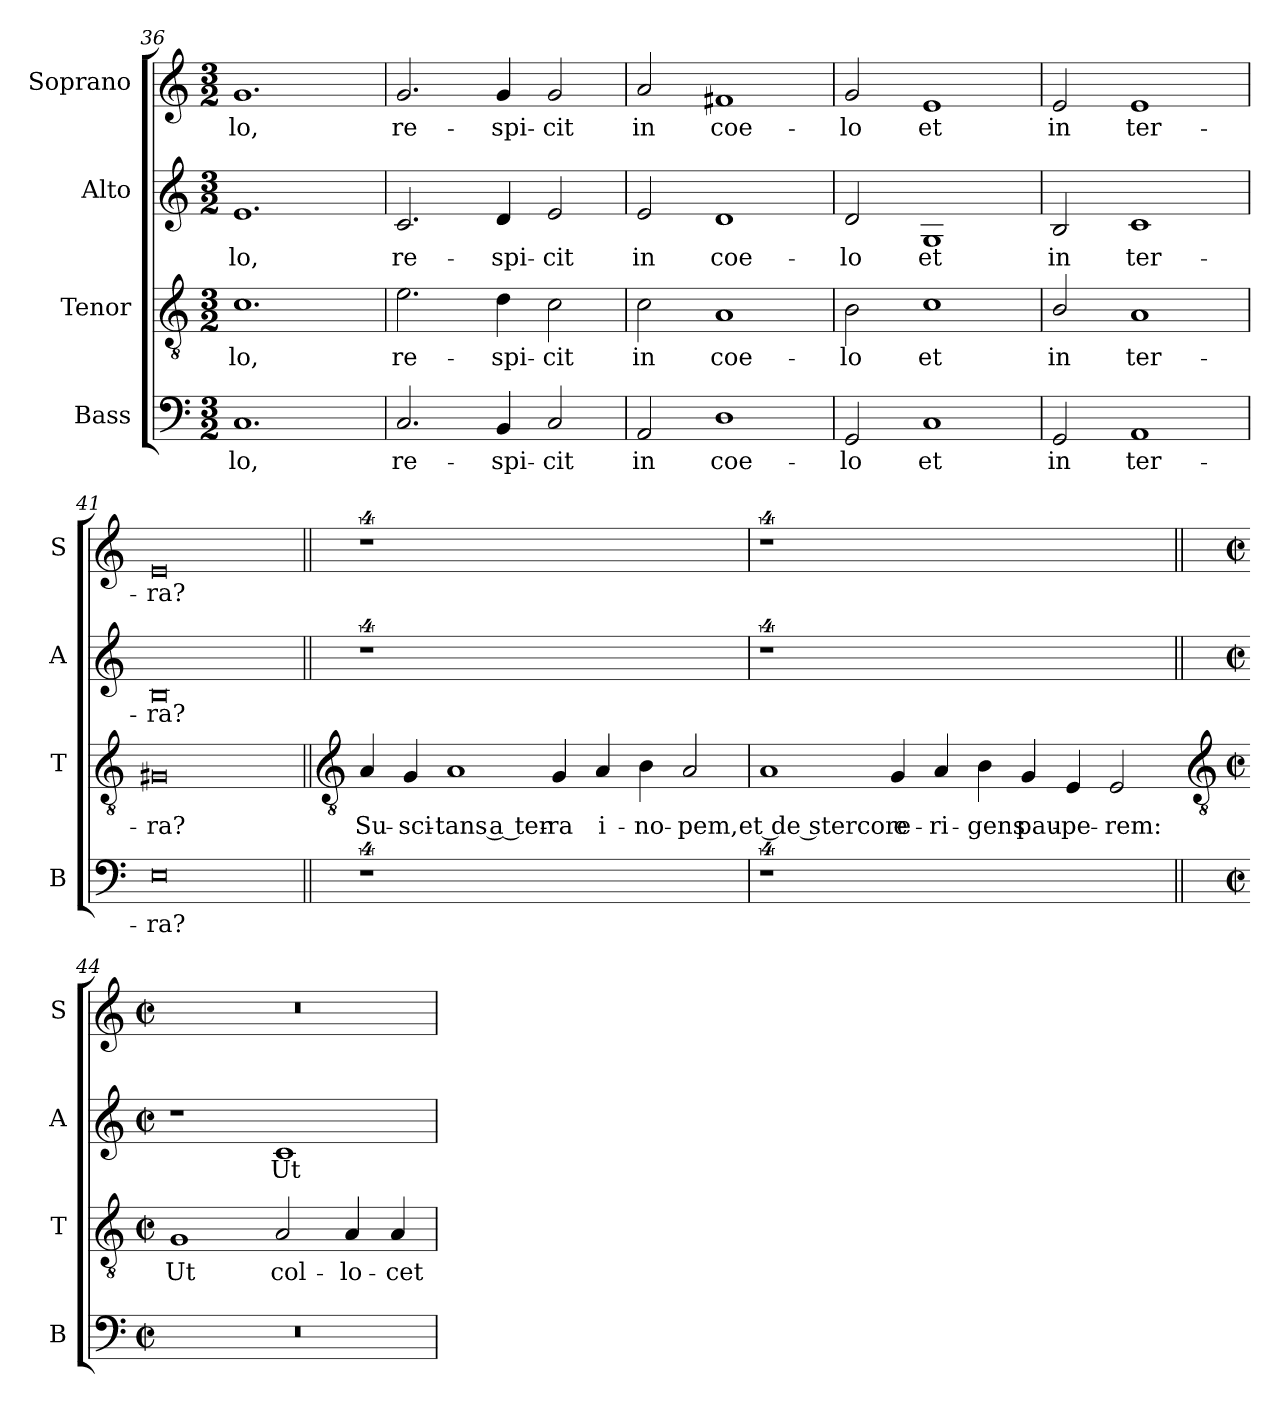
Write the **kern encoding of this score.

**kern	**text	**kern	**text	**kern	**text	**kern	**text
*part4	*part4	*part3	*part3	*part2	*part2	*part1	*part1
*staff4	*staff4	*staff3	*staff3	*staff2	*staff2	*staff1	*staff1
*I"Bass	*	*I"Tenor	*	*I"Alto	*	*I"Soprano	*
*I'B	*	*I'T	*	*I'A	*	*I'S	*
*clefF4	*	*clefGv2	*	*clefG2	*	*clefG2	*
*k[]	*	*k[]	*	*k[]	*	*k[]	*
*C:	*	*C:	*	*C:	*	*C:	*
*M3/2	*	*M3/2	*	*M3/2	*	*M3/2	*
=36	=36	=36	=36	=36	=36	=36	=36
!	!LO:LY:b	!	!LO:LY:b	!	!LO:LY:b	!	!LO:LY:b
1.C	-lo,	1.c	-lo,	1.e	-lo,	1.g	-lo,
=37	=37	=37	=37	=37	=37	=37	=37
!	!LO:LY:b	!	!LO:LY:b	!	!LO:LY:b	!	!LO:LY:b
2.C	re-	2.e	re-	2.c	re-	2.g	re-
!	!LO:LY:b	!	!LO:LY:b	!	!LO:LY:b	!	!LO:LY:b
4BB	-spi-	4d	-spi-	4d	-spi-	4g	-spi-
!	!LO:LY:b	!	!LO:LY:b	!	!LO:LY:b	!	!LO:LY:b
2C	-cit	2c	-cit	2e	-cit	2g	-cit
=38	=38	=38	=38	=38	=38	=38	=38
!	!LO:LY:b	!	!LO:LY:b	!	!LO:LY:b	!	!LO:LY:b
2AA	in	2c	in	2e	in	2a	in
!	!LO:LY:b	!	!LO:LY:b	!	!LO:LY:b	!	!LO:LY:b
1D	coe-	1A	coe-	1d	coe-	1f#X	coe-
=39	=39	=39	=39	=39	=39	=39	=39
!	!LO:LY:b	!	!LO:LY:b	!	!LO:LY:b	!	!LO:LY:b
2GG	-lo	2B	-lo	2d	-lo	2g	-lo
!	!LO:LY:b	!	!LO:LY:b	!	!LO:LY:b	!	!LO:LY:b
1C	et	1c	et	1G	et	1e	et
=40	=40	=40	=40	=40	=40	=40	=40
!	!LO:LY:b	!	!LO:LY:b	!	!LO:LY:b	!	!LO:LY:b
2GG	in	2B/	in	2B	in	2e	in
!	!LO:LY:b	!	!LO:LY:b	!	!LO:LY:b	!	!LO:LY:b
1AA	ter-	1A	ter-	1c	ter-	1e	ter-
=41	=41	=41	=41	=41	=41	=41	=41
!	!LO:LY:b	!	!LO:LY:b	!	!LO:LY:b	!	!LO:LY:b
0E	-ra?	0G#X	-ra?	0B	-ra?	0e	-ra?
!!LO:LB:g=z
=42||	=42||	=42||	=42||	=42||	=42||	=42||	=42||
*	*	*clefGv2	*	*	*	*	*
!	!	!	!LO:LY:b	!	!	!	!
4%11r	.	4A	Su-	4%11r	.	4%11r	.
!	!	!	!LO:LY:b	!	!	!	!
.	.	4G	-sci-	.	.	.	.
!	!	!	!LO:LY:b	!	!	!	!
.	.	1A	-tans a ter-	.	.	.	.
!	!	!	!LO:LY:b	!	!	!	!
.	.	4G	-ra	.	.	.	.
!	!	!	!LO:LY:b	!	!	!	!
.	.	4A	i-	.	.	.	.
!	!	!	!LO:LY:b	!	!	!	!
.	.	4B	-no-	.	.	.	.
!	!	!	!LO:LY:b	!	!	!	!
.	.	2A	-pem,	.	.	.	.
=43	=43	=43	=43	=43	=43	=43	=43
!	!	!	!LO:LY:b	!	!	!	!
4%11r	.	1A	et de stercore	4%11r	.	4%11r	.
!	!	!	!LO:LY:b	!	!	!	!
.	.	4G	e-	.	.	.	.
!	!	!	!LO:LY:b	!	!	!	!
.	.	4A	-ri-	.	.	.	.
!	!	!	!LO:LY:b	!	!	!	!
.	.	4B	-gens	.	.	.	.
!	!	!	!LO:LY:b	!	!	!	!
.	.	4G	pau-	.	.	.	.
!	!	!	!LO:LY:b	!	!	!	!
.	.	4E	-pe-	.	.	.	.
!	!	!	!LO:LY:b	!	!	!	!
.	.	2E	-rem:	.	.	.	.
!!LO:LB:g=z
=44||	=44||	=44-	=44||	=44||	=44||	=44||	=44||
*	*	*clefGv2	*	*	*	*	*
*k[]	*	*	*	*k[]	*	*k[]	*
*C:	*	*	*	*C:	*	*C:	*
*M4/2	*	*M4/2	*	*M4/2	*	*M4/2	*
*met(c|)	*	*met(c|)	*	*met(c|)	*	*met(c|)	*
!	!	!	!LO:LY:b	!	!	!	!
0r	.	1G	Ut	1r	.	0r	.
!	!	!	!LO:LY:b	!	!LO:LY:b	!	!
.	.	2A	col-	1c	Ut	.	.
!	!	!	!LO:LY:b	!	!	!	!
.	.	4A	-lo-	.	.	.	.
!	!	!	!LO:LY:b	!	!	!	!
.	.	4A	-cet	.	.	.	.
=	=	=	=	=	=	=	=
*-	*-	*-	*-	*-	*-	*-	*-
